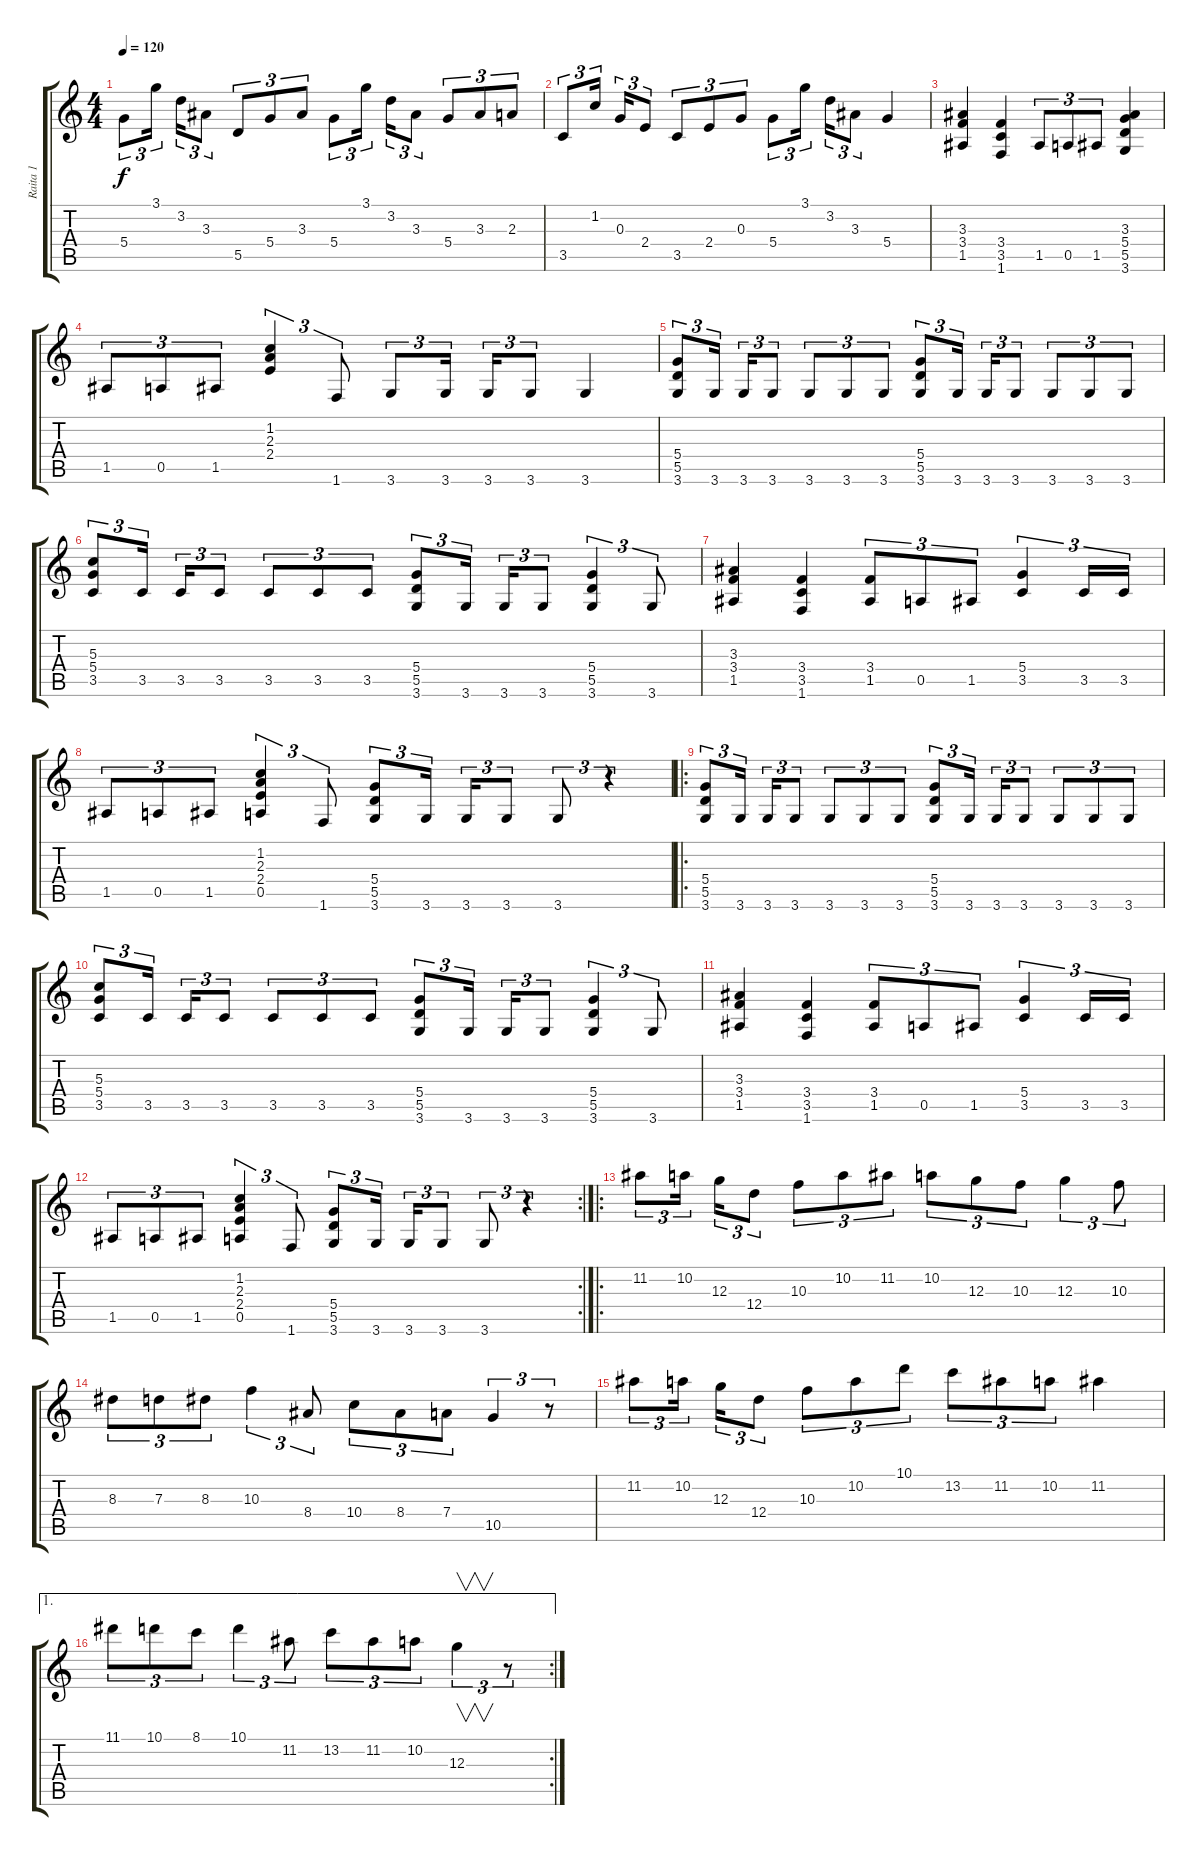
\track ("Raita 1" "Raita 1") {instrument distortionguitar}
\staff {score tabs}
\tuning (E4 B3 G3 D3 A2 E2) {hide}
\ts (4 4)
\tempo 120
\clef g2
\ks c
5.4.8{tu (3 2) dy f instrument distortionguitar} 3.1.16{tu (3 2)} 3.2.16{tu (3 2)} 3.3.8{tu (3 2)} 5.5.8{tu (3 2)} 5.4.8{tu (3 2)} 3.3.8{tu (3 2)} 5.4.8{tu (3 2)} 3.1.16{tu (3 2)} 3.2.16{tu (3 2)} 3.3.8{tu (3 2)} 5.4.8{tu (3 2)} 3.3.8{tu (3 2)} 2.3.8{tu (3 2)} |
3.5.8{tu (3 2)} 1.2.16{tu (3 2)} 0.3.16{tu (3 2)} 2.4.8{tu (3 2)} 3.5.8{tu (3 2)} 2.4.8{tu (3 2)} 0.3.8{tu (3 2)} 5.4.8{tu (3 2)} 3.1.16{tu (3 2)} 3.2.16{tu (3 2)} 3.3.8{tu (3 2)} 5.4.4 |
(3.3 3.4 1.5).4 (3.4 3.5 1.6).4 1.5.8{tu (3 2)} 0.5.8{tu (3 2)} 1.5.8{tu (3 2)} (3.3 5.4 5.5 3.6).4 |
1.5.8{tu (3 2)} 0.5.8{tu (3 2)} 1.5.8{tu (3 2)} (1.2 2.3 2.4).4{tu (3 2)} 1.6.8{tu (3 2)} 3.6.8{tu (3 2)} 3.6.16{tu (3 2)} 3.6.16{tu (3 2)} 3.6.8{tu (3 2)} 3.6.4 |
(5.4 5.5 3.6).8{tu (3 2)} 3.6.16{tu (3 2)} 3.6.16{tu (3 2)} 3.6.8{tu (3 2)} 3.6.8{tu (3 2)} 3.6.8{tu (3 2)} 3.6.8{tu (3 2)} (5.4 5.5 3.6).8{tu (3 2)} 3.6.16{tu (3 2)} 3.6.16{tu (3 2)} 3.6.8{tu (3 2)} 3.6.8{tu (3 2)} 3.6.8{tu (3 2)} 3.6.8{tu (3 2)} |
(5.3 5.4 3.5).8{tu (3 2)} 3.5.16{tu (3 2)} 3.5.16{tu (3 2)} 3.5.8{tu (3 2)} 3.5.8{tu (3 2)} 3.5.8{tu (3 2)} 3.5.8{tu (3 2)} (5.4 5.5 3.6).8{tu (3 2)} 3.6.16{tu (3 2)} 3.6.16{tu (3 2)} 3.6.8{tu (3 2)} (5.4 5.5 3.6).4{tu (3 2)} 3.6.8{tu (3 2)} |
(3.3 3.4 1.5).4 (3.4 3.5 1.6).4 (3.4 1.5).8{tu (3 2)} 0.5.8{tu (3 2)} 1.5.8{tu (3 2)} (5.4 3.5).4{tu (3 2)} 3.5.16{tu (3 2)} 3.5.16{tu (3 2)} |
1.5.8{tu (3 2)} 0.5.8{tu (3 2)} 1.5.8{tu (3 2)} (1.2 2.3 2.4 0.5).4{tu (3 2)} 1.6.8{tu (3 2)} (5.4 5.5 3.6).8{tu (3 2)} 3.6.16{tu (3 2)} 3.6.16{tu (3 2)} 3.6.8{tu (3 2)} 3.6.8{tu (3 2)} r.4{tu (3 2)} |
\ro
(5.4 5.5 3.6).8{tu (3 2)} 3.6.16{tu (3 2)} 3.6.16{tu (3 2)} 3.6.8{tu (3 2)} 3.6.8{tu (3 2)} 3.6.8{tu (3 2)} 3.6.8{tu (3 2)} (5.4 5.5 3.6).8{tu (3 2)} 3.6.16{tu (3 2)} 3.6.16{tu (3 2)} 3.6.8{tu (3 2)} 3.6.8{tu (3 2)} 3.6.8{tu (3 2)} 3.6.8{tu (3 2)} |
(5.3 5.4 3.5).8{tu (3 2)} 3.5.16{tu (3 2)} 3.5.16{tu (3 2)} 3.5.8{tu (3 2)} 3.5.8{tu (3 2)} 3.5.8{tu (3 2)} 3.5.8{tu (3 2)} (5.4 5.5 3.6).8{tu (3 2)} 3.6.16{tu (3 2)} 3.6.16{tu (3 2)} 3.6.8{tu (3 2)} (5.4 5.5 3.6).4{tu (3 2)} 3.6.8{tu (3 2)} |
(3.3 3.4 1.5).4 (3.4 3.5 1.6).4 (3.4 1.5).8{tu (3 2)} 0.5.8{tu (3 2)} 1.5.8{tu (3 2)} (5.4 3.5).4{tu (3 2)} 3.5.16{tu (3 2)} 3.5.16{tu (3 2)} |
\rc 2
1.5.8{tu (3 2)} 0.5.8{tu (3 2)} 1.5.8{tu (3 2)} (1.2 2.3 2.4 0.5).4{tu (3 2)} 1.6.8{tu (3 2)} (5.4 5.5 3.6).8{tu (3 2)} 3.6.16{tu (3 2)} 3.6.16{tu (3 2)} 3.6.8{tu (3 2)} 3.6.8{tu (3 2)} r.4{tu (3 2)} |
\ro
11.2.8{tu (3 2)} 10.2.16{tu (3 2)} 12.3.16{tu (3 2)} 12.4.8{tu (3 2)} 10.3.8{tu (3 2)} 10.2.8{tu (3 2)} 11.2.8{tu (3 2)} 10.2.8{tu (3 2)} 12.3.8{tu (3 2)} 10.3.8{tu (3 2)} 12.3.4{tu (3 2)} 10.3.8{tu (3 2)} |
8.3.8{tu (3 2)} 7.3.8{tu (3 2)} 8.3.8{tu (3 2)} 10.3.4{tu (3 2)} 8.4.8{tu (3 2)} 10.4.8{tu (3 2)} 8.4.8{tu (3 2)} 7.4.8{tu (3 2)} 10.5.4{tu (3 2)} r.8{tu (3 2)} |
11.2.8{tu (3 2)} 10.2.16{tu (3 2)} 12.3.16{tu (3 2)} 12.4.8{tu (3 2)} 10.3.8{tu (3 2)} 10.2.8{tu (3 2)} 10.1.8{tu (3 2)} 13.2.8{tu (3 2)} 11.2.8{tu (3 2)} 10.2.8{tu (3 2)} 11.2.4 |
\ae 1
\rc 2
11.1.8{tu (3 2)} 10.1.8{tu (3 2)} 8.1.8{tu (3 2)} 10.1.4{tu (3 2)} 11.2.8{tu (3 2)} 13.2.8{tu (3 2)} 11.2.8{tu (3 2)} 10.2.8{tu (3 2)} 12.3.4{v tu (3 2)} r.8{tu (3 2)}
